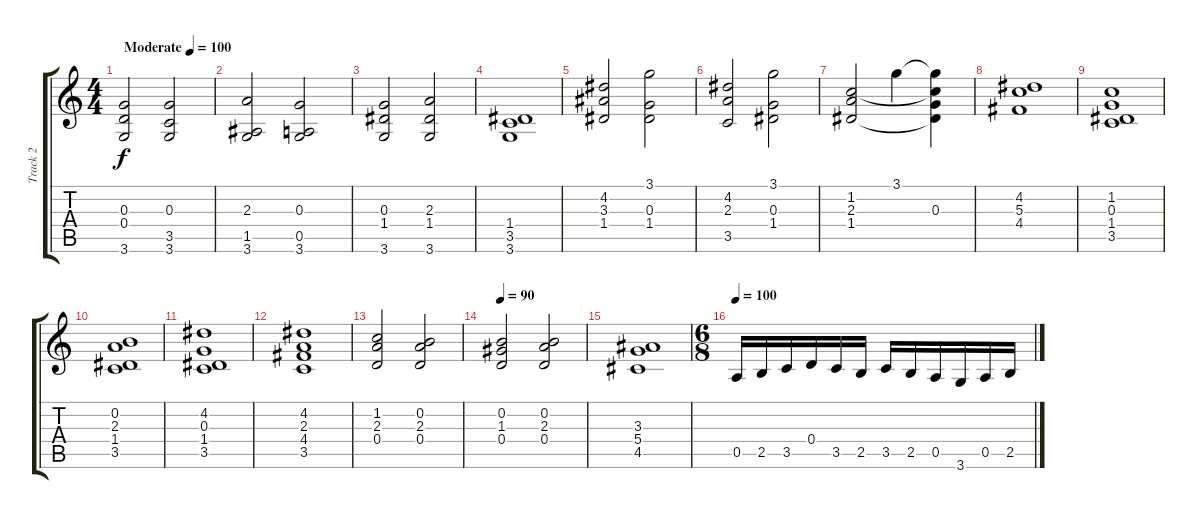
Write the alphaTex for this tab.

\track ("Track 2" "Track 2") {instrument acousticguitarsteel}
\staff {score tabs}
\tuning (E4 B3 G3 D3 A2 E2) {hide}
\ts (4 4)
\tempo (100 "Moderate")
\clef g2
\ks c
(0.3 0.4 3.6).2{dy f instrument acousticguitarsteel} (0.3 3.5 3.6).2 |
(2.3 1.5 3.6).2 (0.3 0.5 3.6).2 |
(0.3 1.4 3.6).2 (2.3 1.4 3.6).2 |
(1.4 3.5 3.6).1 |
(4.2 3.3 1.4).2 (3.1 0.3 1.4).2 |
(4.2 2.3 3.5).2 (3.1 0.3 1.4).2 |
(1.2 2.3 1.4).2 3.1.4 (3.1{t} 1.2{t} 0.3 1.4{t}).4 |
(4.2 5.3 4.4).1 |
(1.2 0.3 1.4 3.5).1 |
(0.2 2.3 1.4 3.5).1 |
(4.2 0.3 1.4 3.5).1 |
(4.2 2.3 4.4 3.5).1 |
(1.2 2.3 0.4).2 (0.2 2.3 0.4).2 |
\tempo 90
(0.2 1.3 0.4).2 (0.2 2.3 0.4).2 |
(3.3 5.4 4.5).1 |
\ts (6 8)
\tempo 100
0.5.16 2.5.16 3.5.16 0.4.16 3.5.16 2.5.16 3.5.16 2.5.16 0.5.16 3.6.16 0.5.16 2.5.16
